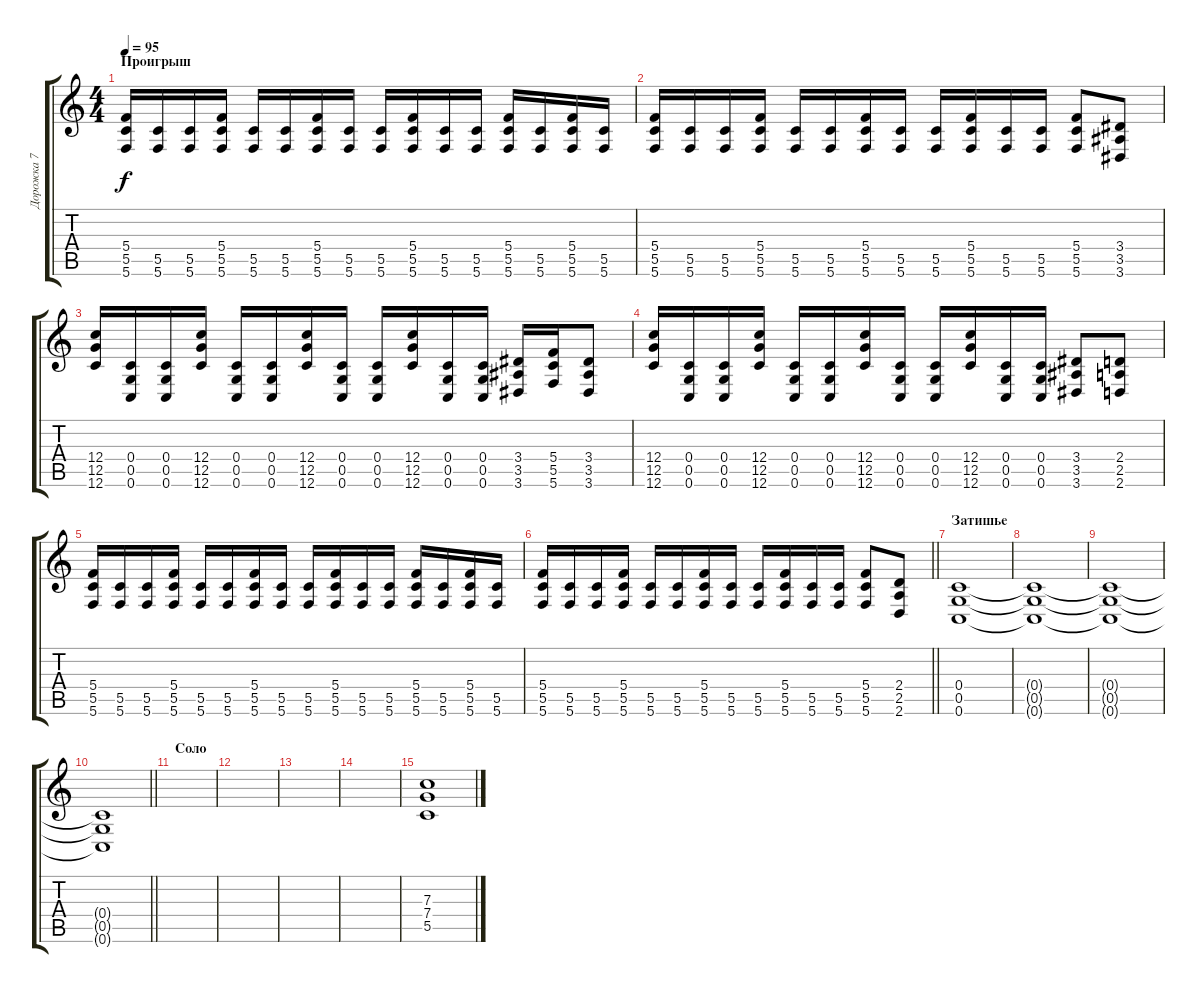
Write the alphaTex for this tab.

\track ("Дорожка 7" "Дорожка 7") {instrument overdrivenguitar}
\staff {score tabs}
\tuning (D4 A3 F3 C3 G2 C2) {hide}
\ts (4 4)
\section ("" "Проигрыш")
\tempo 95
\clef g2
\ks c
(5.4 5.5 5.6).16{dy f} (5.5 5.6).16 (5.5 5.6).16 (5.4 5.5 5.6).16 (5.5 5.6).16 (5.5 5.6).16 (5.4 5.5 5.6).16 (5.5 5.6).16 (5.5 5.6).16 (5.4 5.5 5.6).16 (5.5 5.6).16 (5.5 5.6).16 (5.4 5.5 5.6).16 (5.5 5.6).16 (5.4 5.5 5.6).16 (5.5 5.6).16 |
(5.4 5.5 5.6).16 (5.5 5.6).16 (5.5 5.6).16 (5.4 5.5 5.6).16 (5.5 5.6).16 (5.5 5.6).16 (5.4 5.5 5.6).16 (5.5 5.6).16 (5.5 5.6).16 (5.4 5.5 5.6).16 (5.5 5.6).16 (5.5 5.6).16 (5.4 5.5 5.6).8 (3.4 3.5 3.6).8 |
(12.4 12.5 12.6).16 (0.4 0.5 0.6).16 (0.4 0.5 0.6).16 (12.4 12.5 12.6).16 (0.4 0.5 0.6).16 (0.4 0.5 0.6).16 (12.4 12.5 12.6).16 (0.4 0.5 0.6).16 (0.4 0.5 0.6).16 (12.4 12.5 12.6).16 (0.4 0.5 0.6).16 (0.4 0.5 0.6).16 (3.4 3.5 3.6).16 (5.4 5.5 5.6).16 (3.4 3.5 3.6).8 |
(12.4 12.5 12.6).16 (0.4 0.5 0.6).16 (0.4 0.5 0.6).16 (12.4 12.5 12.6).16 (0.4 0.5 0.6).16 (0.4 0.5 0.6).16 (12.4 12.5 12.6).16 (0.4 0.5 0.6).16 (0.4 0.5 0.6).16 (12.4 12.5 12.6).16 (0.4 0.5 0.6).16 (0.4 0.5 0.6).16 (3.4 3.5 3.6).8 (2.4 2.5 2.6).8 |
(5.4 5.5 5.6).16 (5.5 5.6).16 (5.5 5.6).16 (5.4 5.5 5.6).16 (5.5 5.6).16 (5.5 5.6).16 (5.4 5.5 5.6).16 (5.5 5.6).16 (5.5 5.6).16 (5.4 5.5 5.6).16 (5.5 5.6).16 (5.5 5.6).16 (5.4 5.5 5.6).16 (5.5 5.6).16 (5.4 5.5 5.6).16 (5.5 5.6).16 |
\barLineRight lightlight
(5.4 5.5 5.6).16 (5.5 5.6).16 (5.5 5.6).16 (5.4 5.5 5.6).16 (5.5 5.6).16 (5.5 5.6).16 (5.4 5.5 5.6).16 (5.5 5.6).16 (5.5 5.6).16 (5.4 5.5 5.6).16 (5.5 5.6).16 (5.5 5.6).16 (5.4 5.5 5.6).8 (2.4 2.5 2.6).8 |
\section ("" "Затишье")
(0.4 0.5 0.6).1{volume 3} |
(0.4{t} 0.5{t} 0.6{t}).1 |
(0.4{t} 0.5{t} 0.6{t}).1 |
\barLineRight lightlight
(0.4{t} 0.5{t} 0.6{t}).1 |
\section ("" "Соло")
|
|
|
|
(7.3 7.4 5.5).1{volume 12 instrument overdrivenguitar}
